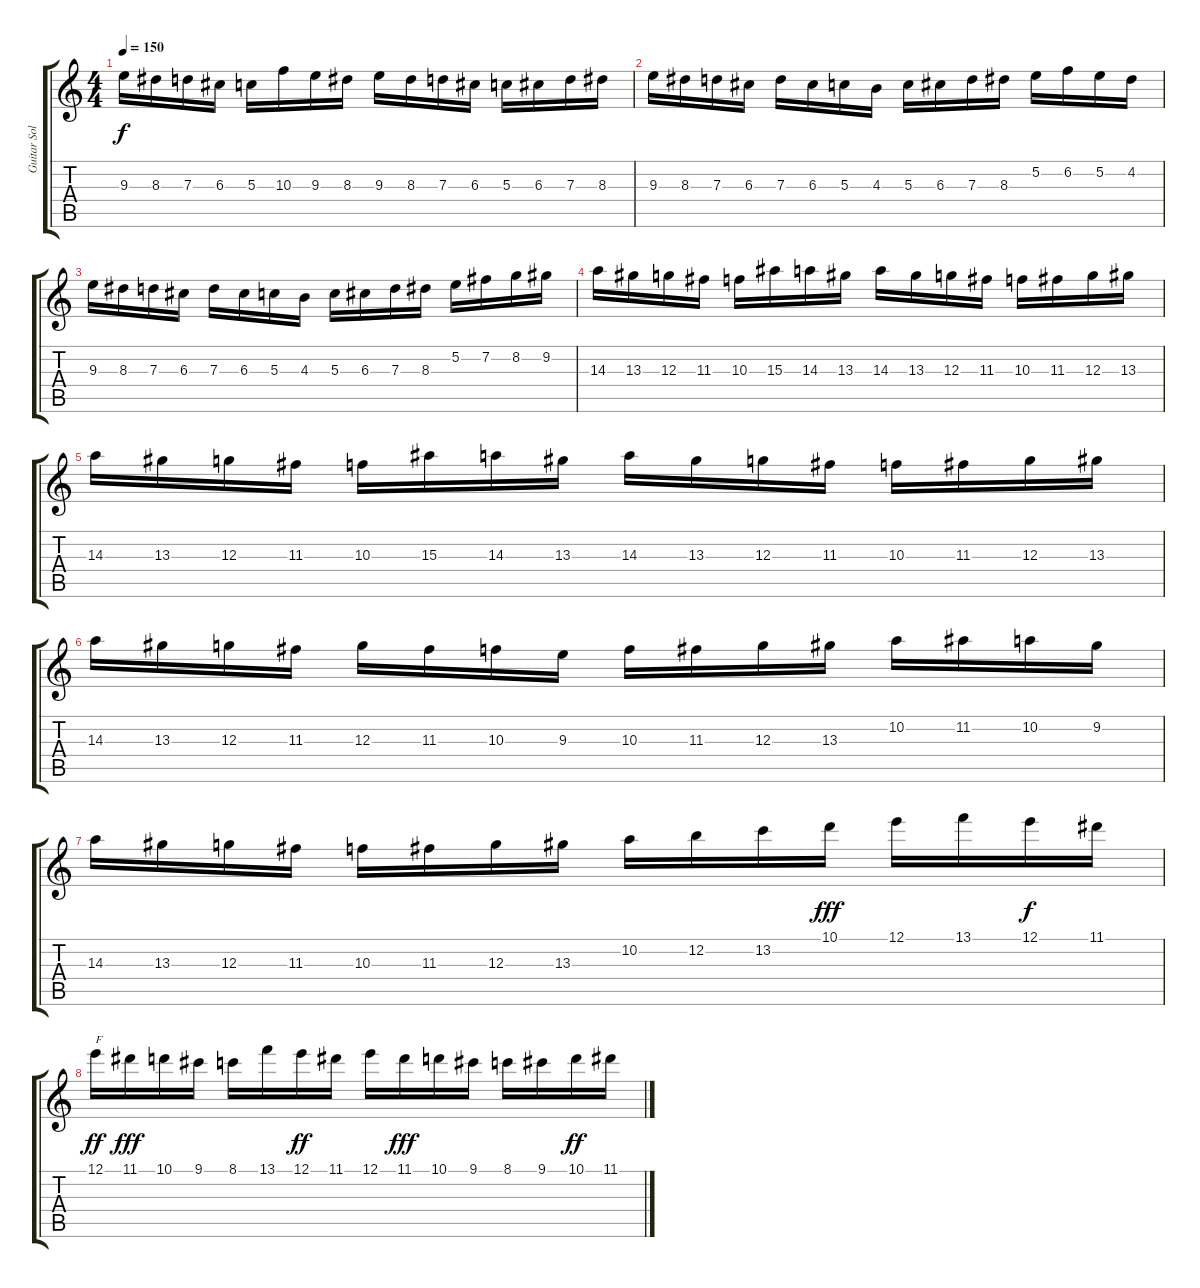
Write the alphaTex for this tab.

\track ("Guitar Solo" "Guitar Sol") {instrument distortionguitar}
\staff {score tabs}
\tuning (E4 B3 G3 D3 A2 E2) {hide}
\ts (4 4)
\tempo 150
\clef g2
\ks c
9.3.16{dy f} 8.3.16 7.3.16 6.3.16 5.3.16 10.3.16 9.3.16 8.3.16 9.3.16 8.3.16 7.3.16 6.3.16 5.3.16 6.3.16 7.3.16 8.3.16 |
9.3.16 8.3.16 7.3.16 6.3.16 7.3.16 6.3.16 5.3.16 4.3.16 5.3.16 6.3.16 7.3.16 8.3.16 5.2.16 6.2.16 5.2.16 4.2.16 |
9.3.16 8.3.16 7.3.16 6.3.16 7.3.16 6.3.16 5.3.16 4.3.16 5.3.16 6.3.16 7.3.16 8.3.16 5.2.16 7.2.16 8.2.16 9.2.16 |
14.3.16 13.3.16 12.3.16 11.3.16 10.3.16 15.3.16 14.3.16 13.3.16 14.3.16 13.3.16 12.3.16 11.3.16 10.3.16 11.3.16 12.3.16 13.3.16 |
14.3.16 13.3.16 12.3.16 11.3.16 10.3.16 15.3.16 14.3.16 13.3.16 14.3.16 13.3.16 12.3.16 11.3.16 10.3.16 11.3.16 12.3.16 13.3.16 |
14.3.16 13.3.16 12.3.16 11.3.16 12.3.16 11.3.16 10.3.16 9.3.16 10.3.16 11.3.16 12.3.16 13.3.16 10.2.16 11.2.16 10.2.16 9.2.16 |
14.3.16 13.3.16 12.3.16 11.3.16 10.3.16 11.3.16 12.3.16 13.3.16 10.2.16 12.2.16 13.2.16 10.1.16{dy fff} 12.1.16 13.1.16 12.1.16{dy f} 11.1.16 |
12.1.16{txt "F" dy ff} 11.1.16{dy fff} 10.1.16 9.1.16 8.1.16 13.1.16 12.1.16{dy ff} 11.1.16 12.1.16 11.1.16{dy fff} 10.1.16 9.1.16 8.1.16 9.1.16 10.1.16{dy ff} 11.1.16
